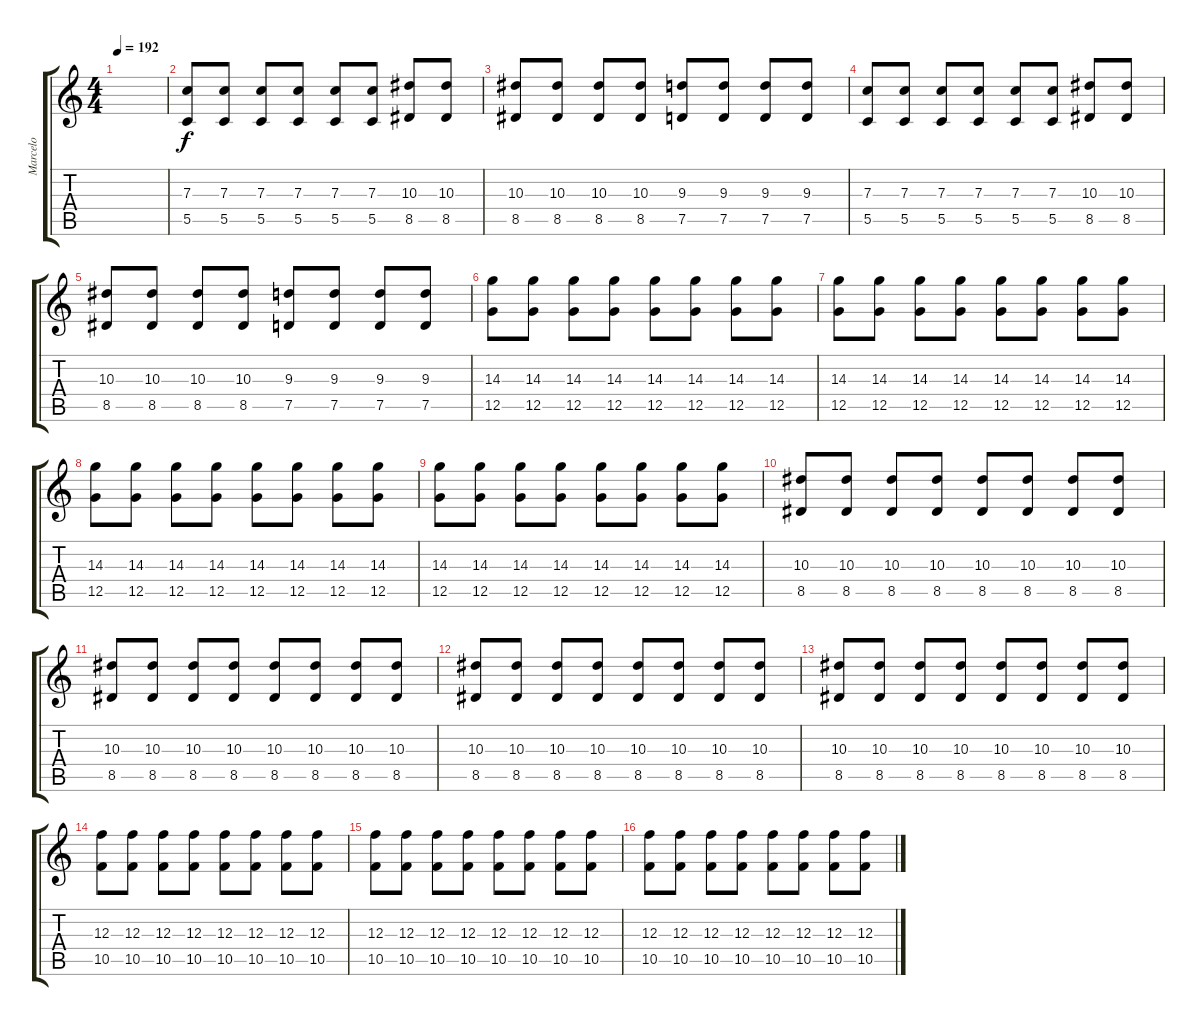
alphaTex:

\track ("Marcelo" "Marcelo") {instrument distortionguitar}
\staff {score tabs}
\tuning (D4 A3 F3 C3 G2 C2) {hide}
\ts (4 4)
\tempo 192
\clef g2
\ks c
|
(7.3 5.5).8 (7.3 5.5).8 (7.3 5.5).8 (7.3 5.5).8 (7.3 5.5).8 (7.3 5.5).8 (10.3 8.5).8 (10.3 8.5).8 |
(10.3 8.5).8 (10.3 8.5).8 (10.3 8.5).8 (10.3 8.5).8 (9.3 7.5).8 (9.3 7.5).8 (9.3 7.5).8 (9.3 7.5).8 |
(7.3 5.5).8 (7.3 5.5).8 (7.3 5.5).8 (7.3 5.5).8 (7.3 5.5).8 (7.3 5.5).8 (10.3 8.5).8 (10.3 8.5).8 |
(10.3 8.5).8 (10.3 8.5).8 (10.3 8.5).8 (10.3 8.5).8 (9.3 7.5).8 (9.3 7.5).8 (9.3 7.5).8 (9.3 7.5).8 |
(14.3 12.5).8 (14.3 12.5).8 (14.3 12.5).8 (14.3 12.5).8 (14.3 12.5).8 (14.3 12.5).8 (14.3 12.5).8 (14.3 12.5).8 |
(14.3 12.5).8 (14.3 12.5).8 (14.3 12.5).8 (14.3 12.5).8 (14.3 12.5).8 (14.3 12.5).8 (14.3 12.5).8 (14.3 12.5).8 |
(14.3 12.5).8 (14.3 12.5).8 (14.3 12.5).8 (14.3 12.5).8 (14.3 12.5).8 (14.3 12.5).8 (14.3 12.5).8 (14.3 12.5).8 |
(14.3 12.5).8 (14.3 12.5).8 (14.3 12.5).8 (14.3 12.5).8 (14.3 12.5).8 (14.3 12.5).8 (14.3 12.5).8 (14.3 12.5).8 |
(10.3 8.5).8 (10.3 8.5).8 (10.3 8.5).8 (10.3 8.5).8 (10.3 8.5).8 (10.3 8.5).8 (10.3 8.5).8 (10.3 8.5).8 |
(10.3 8.5).8 (10.3 8.5).8 (10.3 8.5).8 (10.3 8.5).8 (10.3 8.5).8 (10.3 8.5).8 (10.3 8.5).8 (10.3 8.5).8 |
(10.3 8.5).8 (10.3 8.5).8 (10.3 8.5).8 (10.3 8.5).8 (10.3 8.5).8 (10.3 8.5).8 (10.3 8.5).8 (10.3 8.5).8 |
(10.3 8.5).8 (10.3 8.5).8 (10.3 8.5).8 (10.3 8.5).8 (10.3 8.5).8 (10.3 8.5).8 (10.3 8.5).8 (10.3 8.5).8 |
(12.3 10.5).8 (12.3 10.5).8 (12.3 10.5).8 (12.3 10.5).8 (12.3 10.5).8 (12.3 10.5).8 (12.3 10.5).8 (12.3 10.5).8 |
(12.3 10.5).8 (12.3 10.5).8 (12.3 10.5).8 (12.3 10.5).8 (12.3 10.5).8 (12.3 10.5).8 (12.3 10.5).8 (12.3 10.5).8 |
(12.3 10.5).8 (12.3 10.5).8 (12.3 10.5).8 (12.3 10.5).8 (12.3 10.5).8 (12.3 10.5).8 (12.3 10.5).8 (12.3 10.5).8
